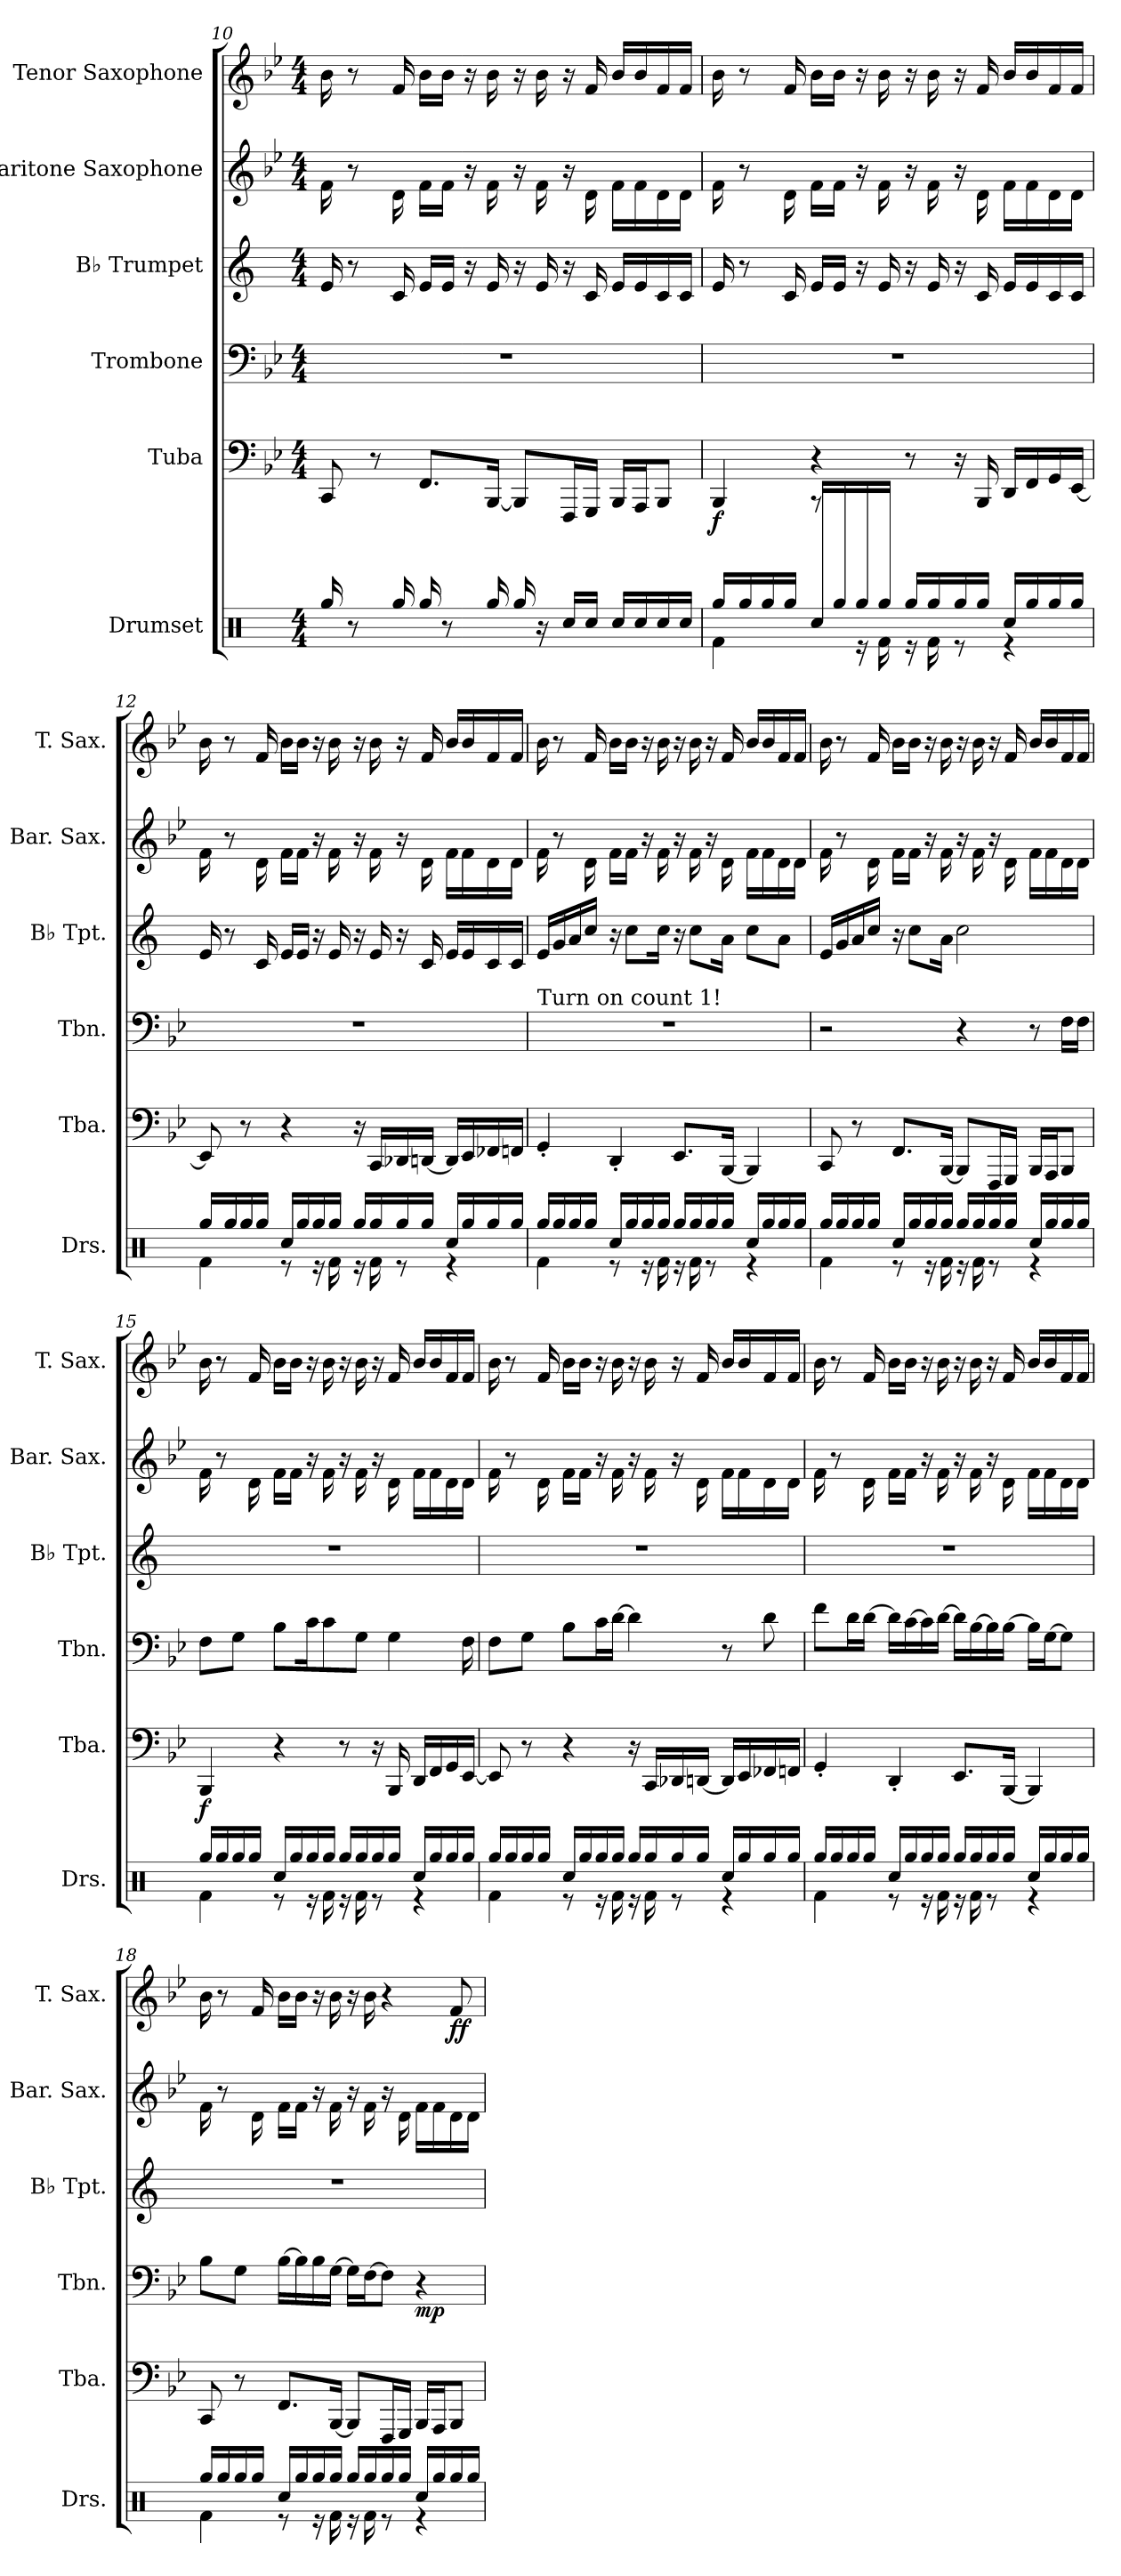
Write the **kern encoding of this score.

**kern	**kern	**dynam	**kern	**dynam	**kern	**kern	**kern	**dynam
*part6	*part5	*part5	*part4	*part4	*part3	*part2	*part1	*part1
*staff6	*staff5	*staff5	*staff4	*staff4	*staff3	*staff2	*staff1	*staff1
*I"Drumset	*I"Tuba	*	*I"Trombone	*	*I"B♭ Trumpet	*I"Baritone Saxophone	*I"Tenor Saxophone	*
*I'Drs.	*I'Tba.	*	*I'Tbn.	*	*I'B♭ Tpt.	*I'Bar. Sax.	*I'T. Sax.	*
*clefX	*clefF4	*	*clefF4	*	*clefG2	*clefG2	*clefG2	*
*	*	*	*	*	*ITrd1c2	*ITrd12c21	*ITrd8c14	*
*k[]	*k[b-e-]	*	*k[b-e-]	*	*k[b-e-]	*k[b-e-]	*k[b-e-]	*
*M4/4	*M4/4	*	*M4/4	*	*M4/4	*M4/4	*M4/4	*
=10	=10	=10	=10	=10	=10	=10	=10	=10
16Rgg/	8CC/	.	1r	.	16d/	16F\	16B-\	.
8r	.	.	.	.	8r	8r	8r	.
.	8r	.	.	.	.	.	.	.
16Rgg/	.	.	.	.	16B-/	16D\	16F/	.
16Rgg/	8.FF/L	.	.	.	16d/LL	16F\LL	16B-\LL	.
8r	.	.	.	.	16d/JJ	16F\JJ	16B-\JJ	.
.	.	.	.	.	16r	16r	16r	.
16Rgg/	[16BBB-/Jk	.	.	.	16d/	16F\	16B-\	.
16Rgg/	8BBB-/L]	.	.	.	16r	16r	16r	.
16r	.	.	.	.	16d/	16F\	16B-\	.
16Rcc/LL	16FFF/L	.	.	.	16r	16r	16r	.
16Rcc/JJ	16GGG/JJ	.	.	.	16B-/	16D\	16F/	.
16Rcc/LL	16BBB-/LL	.	.	.	16d/LL	16F\LL	16B-/LL	.
16Rcc/	16AAA/J	.	.	.	16d/	16F\	16B-/	.
16Rcc/	8BBB-/J	.	.	.	16B-/	16D\	16F/	.
16Rcc/JJ	.	.	.	.	16B-/JJ	16D\JJ	16F/JJ	.
!!LO:PB:g=z
=11	=11	=11	=11	=11	=11	=11	=11	=11
*^	*	*	*	*	*	*	*	*
!	!	!	!LO:DY:b	!	!	!	!	!	!
16Rgg/LL	4Rf\	4BBB-/	f	1r	.	16d/	16F\	16B-\	.
16Rgg/	.	.	.	.	.	8r	8r	8r	.
16Rgg/	.	.	.	.	.	.	.	.	.
16Rgg/JJ	.	.	.	.	.	16B-/	16D\	16F/	.
16Rcc/LL	8rggggg	4r	.	.	.	16d/LL	16F\LL	16B-\LL	.
16Rgg/	.	.	.	.	.	16d/JJ	16F\JJ	16B-\JJ	.
16Rgg/	16r	.	.	.	.	16r	16r	16r	.
16Rgg/JJ	16Rf\	.	.	.	.	16d/	16F\	16B-\	.
16Rgg/LL	16r	8r	.	.	.	16r	16r	16r	.
16Rgg/	16Rf\	.	.	.	.	16d/	16F\	16B-\	.
16Rgg/	8r	16r	.	.	.	16r	16r	16r	.
16Rgg/JJ	.	16BBB-/	.	.	.	16B-/	16D\	16F/	.
16Rcc/LL	4r	16DD/LL	.	.	.	16d/LL	16F\LL	16B-/LL	.
16Rgg/	.	16FF/	.	.	.	16d/	16F\	16B-/	.
16Rgg/	.	16GG/	.	.	.	16B-/	16D\	16F/	.
16Rgg/JJ	.	[16EE-/JJ	.	.	.	16B-/JJ	16D\JJ	16F/JJ	.
=12	=12	=12	=12	=12	=12	=12	=12	=12	=12
16Rgg/LL	4Rf\	8EE-/]	.	1r	.	16d/	16F\	16B-\	.
16Rgg/	.	.	.	.	.	8r	8r	8r	.
16Rgg/	.	8r	.	.	.	.	.	.	.
16Rgg/JJ	.	.	.	.	.	16B-/	16D\	16F/	.
16Rcc/LL	8r	4r	.	.	.	16d/LL	16F\LL	16B-\LL	.
16Rgg/	.	.	.	.	.	16d/JJ	16F\JJ	16B-\JJ	.
16Rgg/	16r	.	.	.	.	16r	16r	16r	.
16Rgg/JJ	16Rf\	.	.	.	.	16d/	16F\	16B-\	.
16Rgg/LL	16r	16r	.	.	.	16r	16r	16r	.
16Rgg/	16Rf\	16CC/LL	.	.	.	16d/	16F\	16B-\	.
16Rgg/	8r	16DD-i/	.	.	.	16r	16r	16r	.
16Rgg/JJ	.	[16DDn/JJ	.	.	.	16B-/	16D\	16F/	.
16Rcc/LL	4r	16DD/LL]	.	.	.	16d/LL	16F\LL	16B-/LL	.
16Rgg/	.	16EE-/	.	.	.	16d/	16F\	16B-/	.
16Rgg/	.	16FF-X/	.	.	.	16B-/	16D\	16F/	.
16Rgg/JJ	.	16FFn/JJ	.	.	.	16B-/JJ	16D\JJ	16F/JJ	.
!!LO:LB:g=z
=13	=13	=13	=13	=13	=13	=13	=13	=13	=13
!	!	!	!	!LO:TX:a:t=Turn on count 1!	!	!	!	!	!
16Rgg/LL	4Rf\	4GG'/	.	1r	.	16d/LL	16F\	16B-\	.
16Rgg/	.	.	.	.	.	16f/	8r	8r	.
16Rgg/	.	.	.	.	.	16g/	.	.	.
16Rgg/JJ	.	.	.	.	.	16b-/JJ	16D\	16F/	.
16Rcc/LL	8r	4DD'/	.	.	.	16r	16F\LL	16B-\LL	.
16Rgg/	.	.	.	.	.	8b-\L	16F\JJ	16B-\JJ	.
16Rgg/	16r	.	.	.	.	.	16r	16r	.
16Rgg/JJ	16Rf\	.	.	.	.	16b-\Jk	16F\	16B-\	.
16Rgg/LL	16r	8.EE-/L	.	.	.	16r	16r	16r	.
16Rgg/	16Rf\	.	.	.	.	8b-\L	16F\	16B-\	.
16Rgg/	8r	.	.	.	.	.	16r	16r	.
16Rgg/JJ	.	[16BBB-/Jk	.	.	.	16g\Jk	16D\	16F/	.
16Rcc/LL	4r	4BBB-/]	.	.	.	8b-\L	16F\LL	16B-/LL	.
16Rgg/	.	.	.	.	.	.	16F\	16B-/	.
16Rgg/	.	.	.	.	.	8g\J	16D\	16F/	.
16Rgg/JJ	.	.	.	.	.	.	16D\JJ	16F/JJ	.
=14	=14	=14	=14	=14	=14	=14	=14	=14	=14
16Rgg/LL	4Rf\	8CC/	.	2r	.	16d/LL	16F\	16B-\	.
16Rgg/	.	.	.	.	.	16f/	8r	8r	.
16Rgg/	.	8r	.	.	.	16g/	.	.	.
16Rgg/JJ	.	.	.	.	.	16b-/JJ	16D\	16F/	.
16Rcc/LL	8r	8.FF/L	.	.	.	16r	16F\LL	16B-\LL	.
16Rgg/	.	.	.	.	.	8b-\L	16F\JJ	16B-\JJ	.
16Rgg/	16r	.	.	.	.	.	16r	16r	.
16Rgg/JJ	16Rf\	[16BBB-/Jk	.	.	.	16g\Jk	16F\	16B-\	.
16Rgg/LL	16r	8BBB-/L]	.	4r	.	2b-\	16r	16r	.
16Rgg/	16Rf\	.	.	.	.	.	16F\	16B-\	.
16Rgg/	8r	16FFF/L	.	.	.	.	16r	16r	.
16Rgg/JJ	.	16GGG/JJ	.	.	.	.	16D\	16F/	.
16Rcc/LL	4r	16BBB-/LL	.	8r	.	.	16F\LL	16B-/LL	.
16Rgg/	.	16AAA/J	.	.	.	.	16F\	16B-/	.
16Rgg/	.	8BBB-/J	.	16F\LL	.	.	16D\	16F/	.
16Rgg/JJ	.	.	.	16F\JJ	.	.	16D\JJ	16F/JJ	.
!!LO:PB:g=z
=15	=15	=15	=15	=15	=15	=15	=15	=15	=15
!	!	!	!LO:DY:b	!	!	!	!	!	!
16Rgg/LL	4Rf\	4BBB-/	f	8F\L	.	1r	16F\	16B-\	.
16Rgg/	.	.	.	.	.	.	8r	8r	.
16Rgg/	.	.	.	8G\J	.	.	.	.	.
16Rgg/JJ	.	.	.	.	.	.	16D\	16F/	.
16Rcc/LL	8r	4r	.	8B-\L	.	.	16F\LL	16B-\LL	.
16Rgg/	.	.	.	.	.	.	16F\JJ	16B-\JJ	.
16Rgg/	16r	.	.	16c\K	.	.	16r	16r	.
16Rgg/JJ	16Rf\	.	.	8c\	.	.	16F\	16B-\	.
16Rgg/LL	16r	8r	.	.	.	.	16r	16r	.
16Rgg/	16Rf\	.	.	8G\J	.	.	16F\	16B-\	.
16Rgg/	8r	16r	.	.	.	.	16r	16r	.
16Rgg/JJ	.	16BBB-/	.	4G\	.	.	16D\	16F/	.
16Rcc/LL	4r	16DD/LL	.	.	.	.	16F\LL	16B-/LL	.
16Rgg/	.	16FF/	.	.	.	.	16F\	16B-/	.
16Rgg/	.	16GG/	.	.	.	.	16D\	16F/	.
16Rgg/JJ	.	[16EE-/JJ	.	16F\	.	.	16D\JJ	16F/JJ	.
=16	=16	=16	=16	=16	=16	=16	=16	=16	=16
16Rgg/LL	4Rf\	8EE-/]	.	8F\L	.	1r	16F\	16B-\	.
16Rgg/	.	.	.	.	.	.	8r	8r	.
16Rgg/	.	8r	.	8G\J	.	.	.	.	.
16Rgg/JJ	.	.	.	.	.	.	16D\	16F/	.
16Rcc/LL	8r	4r	.	8B-\L	.	.	16F\LL	16B-\LL	.
16Rgg/	.	.	.	.	.	.	16F\JJ	16B-\JJ	.
16Rgg/	16r	.	.	16c\L	.	.	16r	16r	.
16Rgg/JJ	16Rf\	.	.	[16d\JJ	.	.	16F\	16B-\	.
16Rgg/LL	16r	16r	.	4d\]	.	.	16r	16r	.
16Rgg/	16Rf\	16CC/LL	.	.	.	.	16F\	16B-\	.
16Rgg/	8r	16DD-i/	.	.	.	.	16r	16r	.
16Rgg/JJ	.	[16DDn/JJ	.	.	.	.	16D\	16F/	.
16Rcc/LL	4r	16DD/LL]	.	8r	.	.	16F\LL	16B-/LL	.
16Rgg/	.	16EE-/	.	.	.	.	16F\	16B-/	.
16Rgg/	.	16FF-X/	.	8d\	.	.	16D\	16F/	.
16Rgg/JJ	.	16FFn/JJ	.	.	.	.	16D\JJ	16F/JJ	.
!!LO:LB:g=z
=17	=17	=17	=17	=17	=17	=17	=17	=17	=17
16Rgg/LL	4Rf\	4GG'/	.	8f\L	.	1r	16F\	16B-\	.
16Rgg/	.	.	.	.	.	.	8r	8r	.
16Rgg/	.	.	.	16d\L	.	.	.	.	.
16Rgg/JJ	.	.	.	[16d\JJ	.	.	16D\	16F/	.
16Rcc/LL	8r	4DD'/	.	16d\LL]	.	.	16F\LL	16B-\LL	.
16Rgg/	.	.	.	[16c\	.	.	16F\JJ	16B-\JJ	.
16Rgg/	16r	.	.	16c\]	.	.	16r	16r	.
16Rgg/JJ	16Rf\	.	.	[16d\JJ	.	.	16F\	16B-\	.
16Rgg/LL	16r	8.EE-/L	.	16d\LL]	.	.	16r	16r	.
16Rgg/	16Rf\	.	.	[16B-\	.	.	16F\	16B-\	.
16Rgg/	8r	.	.	16B-\]	.	.	16r	16r	.
16Rgg/JJ	.	[16BBB-/Jk	.	[16B-\JJ	.	.	16D\	16F/	.
16Rcc/LL	4r	4BBB-/]	.	16B-\LL]	.	.	16F\LL	16B-/LL	.
16Rgg/	.	.	.	[16G\J	.	.	16F\	16B-/	.
16Rgg/	.	.	.	8G\J]	.	.	16D\	16F/	.
16Rgg/JJ	.	.	.	.	.	.	16D\JJ	16F/JJ	.
=18	=18	=18	=18	=18	=18	=18	=18	=18	=18
16Rgg/LL	4Rf\	8CC/	.	8B-\L	.	1r	16F\	16B-\	.
16Rgg/	.	.	.	.	.	.	8r	8r	.
16Rgg/	.	8r	.	8G\J	.	.	.	.	.
16Rgg/JJ	.	.	.	.	.	.	16D\	16F/	.
16Rcc/LL	8r	8.FF/L	.	[16B-\LL	.	.	16F\LL	16B-\LL	.
16Rgg/	.	.	.	16B-\]	.	.	16F\JJ	16B-\JJ	.
16Rgg/	16r	.	.	16B-\	.	.	16r	16r	.
16Rgg/JJ	16Rf\	[16BBB-/Jk	.	[16G\JJ	.	.	16F\	16B-\	.
16Rgg/LL	16r	8BBB-/L]	.	16G\LL]	.	.	16r	16r	.
16Rgg/	16Rf\	.	.	[16F\J	.	.	16F\	16B-\	.
16Rgg/	8r	16FFF/L	.	8F\J]	.	.	16r	4r	.
16Rgg/JJ	.	16GGG/JJ	.	.	.	.	16D\	.	.
!	!	!	!	!	!LO:DY:b	!	!	!	!
16Rcc/LL	4r	16BBB-/LL	.	4r	mp	.	16F\LL	.	.
16Rgg/	.	16AAA/J	.	.	.	.	16F\	.	.
!	!	!	!	!	!	!	!	!	!LO:DY:b
16Rgg/	.	8BBB-/J	.	.	.	.	16D\	8F/	ff
16Rgg/JJ	.	.	.	.	.	.	16D\JJ	.	.
*v	*v	*	*	*	*	*	*	*	*
=	=	=	=	=	=	=	=	=
*-	*-	*-	*-	*-	*-	*-	*-	*-
